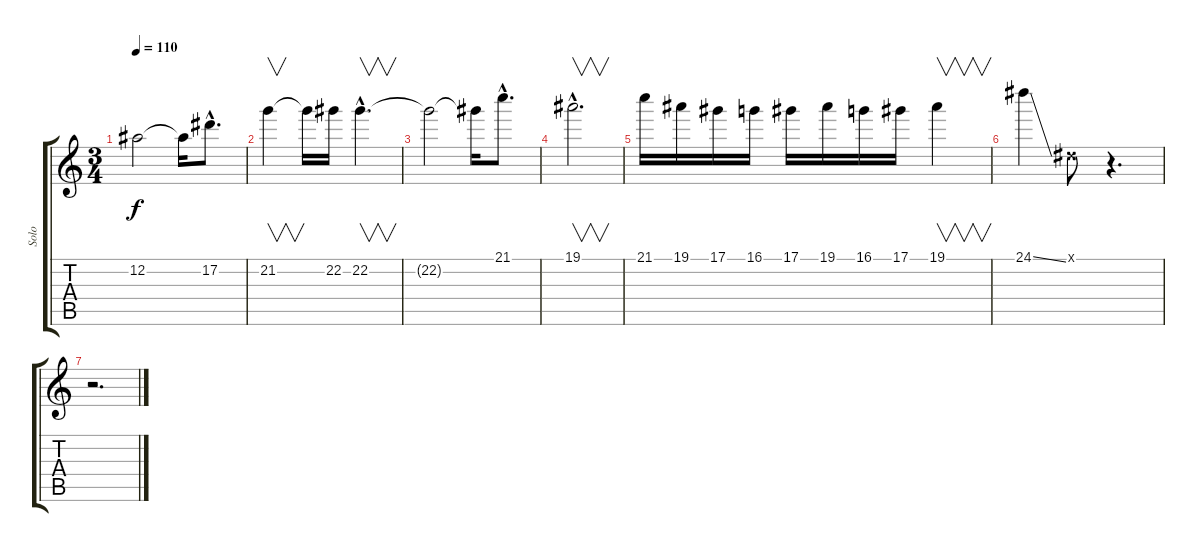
\track ("Solo" "Solo") {instrument distortionguitar}
\staff {score tabs}
\tuning (Eb4 Bb3 Gb3 Db3 Ab2 Eb2) {hide}
\ts (3 4)
\tempo 110
\clef g2
\ks c
12.2{t}.2{dy f} 12.2{t}.16 17.2{hac}.8{d} |
21.2.4{v} 21.2{t}.16 22.2.16 22.2{hac}.4{v d} |
22.2{t}.2 22.2{t}.16 21.1{hac}.8{d} |
19.1{hac}.2{v d} |
21.1.16 19.1.16 17.1.16 16.1.16 17.1.16 19.1.16 16.1.16 17.1.16 19.1.4{v} |
24.1{ss}.4 0.1{x}.8 r.4{d} |
r.2{d}
